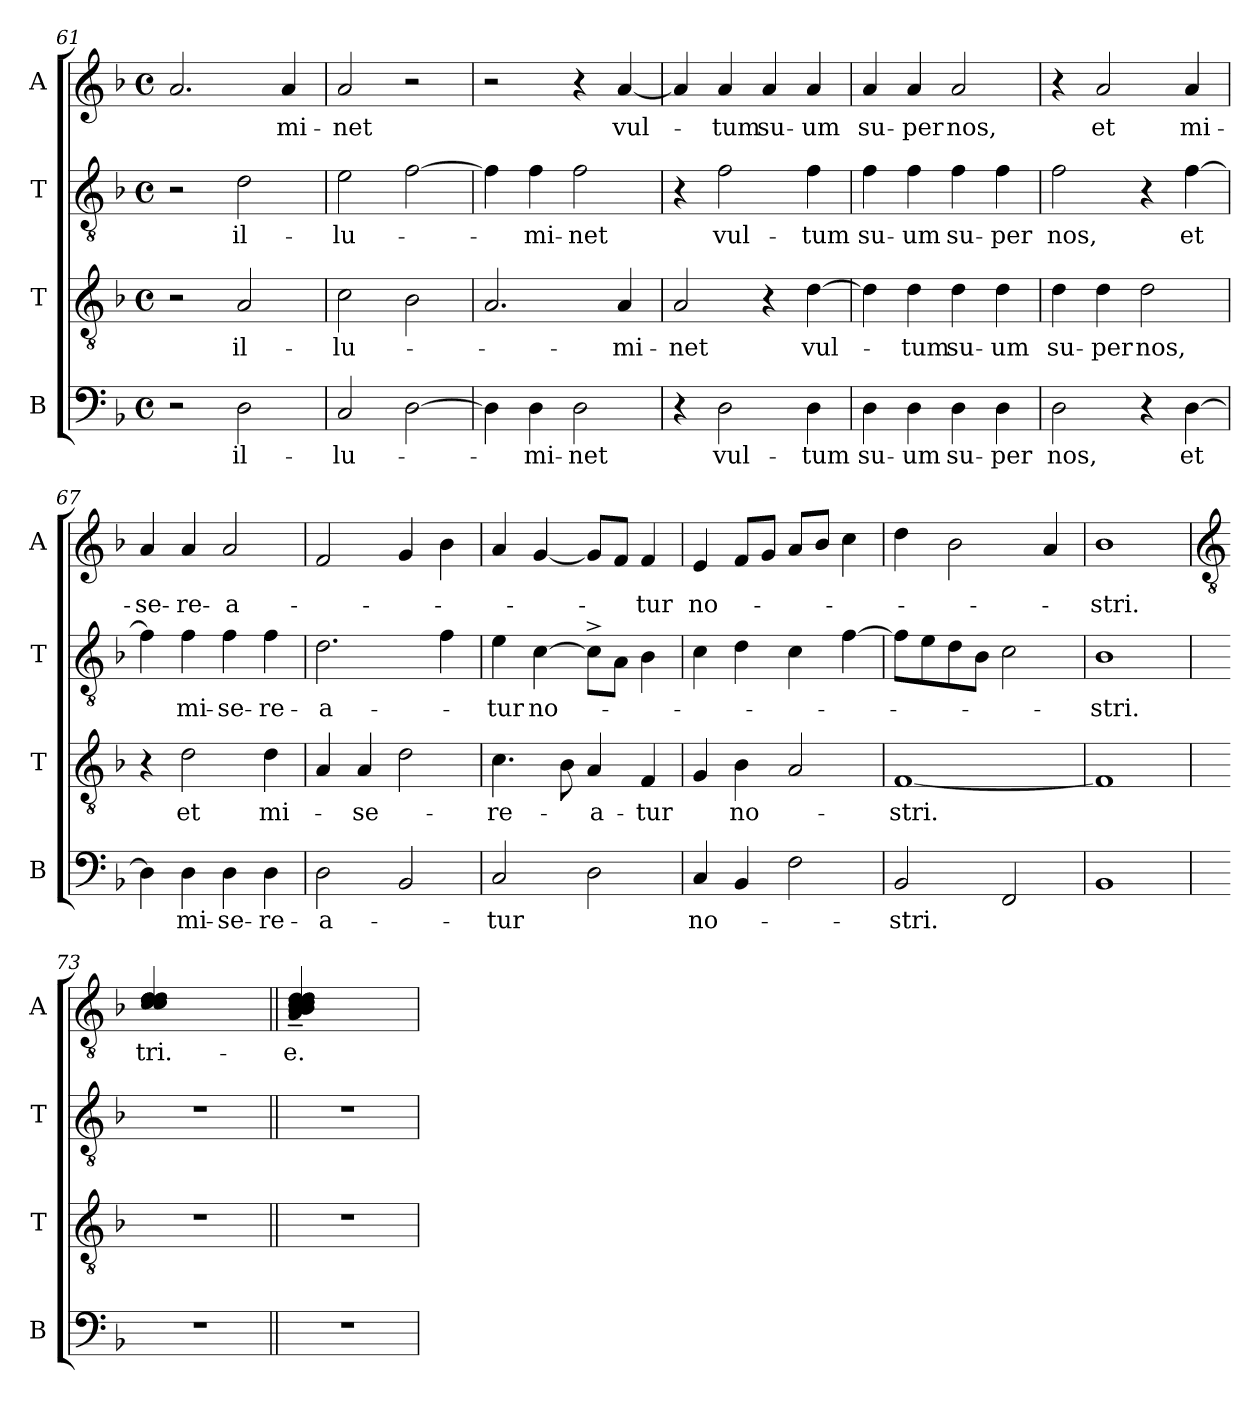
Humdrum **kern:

**kern	**text	**kern	**text	**kern	**text	**kern	**text
*part4	*part4	*part3	*part3	*part2	*part2	*part1	*part1
*staff4	*staff4	*staff3	*staff3	*staff2	*staff2	*staff1	*staff1
*I"B	*	*I"T	*	*I"T	*	*I"A	*
*I'B	*	*I'T	*	*I'T	*	*I'A	*
*clefF4	*	*clefGv2	*	*clefGv2	*	*clefG2	*
*k[b-]	*	*k[b-]	*	*k[b-]	*	*k[b-]	*
*F:	*	*F:	*	*F:	*	*F:	*
*M4/4	*	*M4/4	*	*M4/4	*	*M4/4	*
*met(c)	*	*met(c)	*	*met(c)	*	*met(c)	*
=61	=61	=61	=61	=61	=61	=61	=61
2r	.	2r	.	2r	.	2.a/	.
!	!LO:LY:b	!	!LO:LY:b	!	!LO:LY:b	!	!
2D\	il-	2A/	il-	2d\	il-	.	.
!	!	!	!	!	!	!	!LO:LY:b
.	.	.	.	.	.	4a/	-mi-
=62	=62	=62	=62	=62	=62	=62	=62
!	!LO:LY:b	!	!LO:LY:b	!	!LO:LY:b	!	!LO:LY:b
2C/	-lu-	2c\	-lu-	2e\	-lu-	2a/	-net
[>2D\	.	2B-\	.	[>2f\	.	2r	.
=63	=63	=63	=63	=63	=63	=63	=63
4D\]	.	2.A/	.	4f\]	.	2r	.
!	!LO:LY:b	!	!	!	!LO:LY:b	!	!
4D\	-mi-	.	.	4f\	-mi-	.	.
!	!LO:LY:b:rj	!	!	!	!LO:LY:b:rj	!	!
2D\	-net	.	.	2f\	-net	4r	.
!	!	!	!LO:LY:b	!	!	!	!LO:LY:b
.	.	4A/	-mi-	.	.	[<4a/	vul-
=64	=64	=64	=64	=64	=64	=64	=64
!	!	!	!LO:LY:b	!	!	!	!
4r	.	2A/	-net	4r	.	4a/]	.
!	!LO:LY:b	!	!	!	!LO:LY:b	!	!LO:LY:b
2D\	vul-	.	.	2f\	vul-	4a/	-tum
!	!	!	!	!	!	!	!LO:LY:b
.	.	4r	.	.	.	4a/	su-
!	!LO:LY:b	!	!LO:LY:b	!	!LO:LY:b	!	!LO:LY:b:rj
4D\	-tum	[>4d\	vul-	4f\	-tum	4a/	-um
=65	=65	=65	=65	=65	=65	=65	=65
!	!LO:LY:b	!	!	!	!LO:LY:b	!	!LO:LY:b
4D\	su-	4d\]	.	4f\	su-	4a/	su-
!	!LO:LY:b:rj	!	!LO:LY:b	!	!LO:LY:b:rj	!	!LO:LY:b:rj
4D\	-um	4d\	-tum	4f\	-um	4a/	-per
!	!LO:LY:b	!	!LO:LY:b	!	!LO:LY:b	!	!LO:LY:b
4D\	su-	4d\	su-	4f\	su-	2a/	nos,
!	!LO:LY:b:rj	!	!LO:LY:b:rj	!	!LO:LY:b:rj	!	!
4D\	-per	4d\	-um	4f\	-per	.	.
=66	=66	=66	=66	=66	=66	=66	=66
!	!LO:LY:b	!	!LO:LY:b	!	!LO:LY:b	!	!
2D\	nos,	4d\	su-	2f\	nos,	4r	.
!	!	!	!LO:LY:b	!	!	!	!LO:LY:b
.	.	4d\	-per	.	.	2a/	et
!	!	!	!LO:LY:b	!	!	!	!
4r	.	2d\	nos,	4r	.	.	.
!	!LO:LY:b	!	!	!	!LO:LY:b	!	!LO:LY:b
[<4D\	et	.	.	[<4f\	et	4a/	mi-
!!LO:LB:g=z
=67	=67	=67	=67	=67	=67	=67	=67
!	!	!	!	!	!	!	!LO:LY:b
4D\]	.	4r	.	4f\]	.	4a/	-se-
!	!LO:LY:b	!	!LO:LY:b	!	!LO:LY:b	!	!LO:LY:b
4D\	mi-	2d\	et	4f\	mi-	4a/	-re-
!	!LO:LY:b	!	!	!	!LO:LY:b	!	!LO:LY:b
4D\	-se-	.	.	4f\	-se-	2a/	-a-
!	!LO:LY:b	!	!LO:LY:b	!	!LO:LY:b	!	!
4D\	-re-	4d\	mi-	4f\	-re-	.	.
=68	=68	=68	=68	=68	=68	=68	=68
!	!LO:LY:b	!	!	!	!LO:LY:b	!	!
2D\	-a-	4A/	.	2.d\	-a-	2f/	.
!	!	!	!LO:LY:b	!	!	!	!
.	.	4A/	-se-	.	.	.	.
2BB-/	.	2d\	.	.	.	4g/	.
.	.	.	.	4f\	.	4b-\	.
=69	=69	=69	=69	=69	=69	=69	=69
!	!LO:LY:b	!	!LO:LY:b	!	!LO:LY:b	!	!
2C/	-tur	4.c\	-re-	4e\	-tur	4a/	.
!	!	!	!	!	!LO:LY:b	!	!
.	.	.	.	[>4c\	no-	[<4g/	.
.	.	8B-\	.	.	.	.	.
!	!	!	!LO:LY:b	!	!	!	!
2D\	.	4A/	-a-	8c^>\L]	.	8g/L]	.
.	.	.	.	8A\J	.	8f/J	.
!	!	!	!LO:LY:b	!	!	!	!LO:LY:b
.	.	4F/	-tur	4B-\	.	4f/	-tur
=70	=70	=70	=70	=70	=70	=70	=70
!	!LO:LY:b	!	!	!	!	!	!LO:LY:b
4C/	no-	4G/	.	4c\	.	4e/	no-
!	!	!	!LO:LY:b	!	!	!	!
4BB-/	.	4B-\	no-	4d\	.	8f/L	.
.	.	.	.	.	.	8g/J	.
2F\	.	2A/	.	4c\	.	8a/L	.
.	.	.	.	.	.	8b-/J	.
.	.	.	.	[>4f\	.	4cc\	.
=71	=71	=71	=71	=71	=71	=71	=71
!	!LO:LY:b	!	!LO:LY:b	!	!	!	!
2BB-/	-stri.	[<1F	-stri.	8f\L]	.	4dd\	.
.	.	.	.	8e\	.	.	.
.	.	.	.	8d\	.	2b-\	.
.	.	.	.	8B-\J	.	.	.
2FF/	.	.	.	2c\	.	.	.
.	.	.	.	.	.	4a/	.
=72	=72	=72	=72	=72	=72	=72	=72
!	!	!	!	!	!LO:LY:b	!	!LO:LY:b
1BB-	.	1F]	.	1B-	-stri.	1b-	-stri.
!!LO:LB:g=z
=73	=73	=73	=73	=73	=73	=73	=73
*	*	*	*	*	*	*clefGv2	*
!	!	!	!	!	!	!	!LO:LY:b
1r	.	1r	.	1r	.	(4c/ 4c/ 4d/ 4d/ 4d/ 4d/ 4d/	-tri.-
.	.	.	.	.	.	2.ryy	.
=74||	=74||	=74||	=74||	=74||	=74||	=74||	=74||
!	!	!	!	!	!	!	!LO:LY:b
1r	.	1r	.	1r	.	(4A/~> 4B-/~> 4B-/~> 4c/~> 4c/~> 4c/~> 4c/~> 4d/~> 4d/~> 4d/~>	e.
.	.	.	.	.	.	2.ryy	.
=	=	=	=	=	=	=	=
*-	*-	*-	*-	*-	*-	*-	*-
